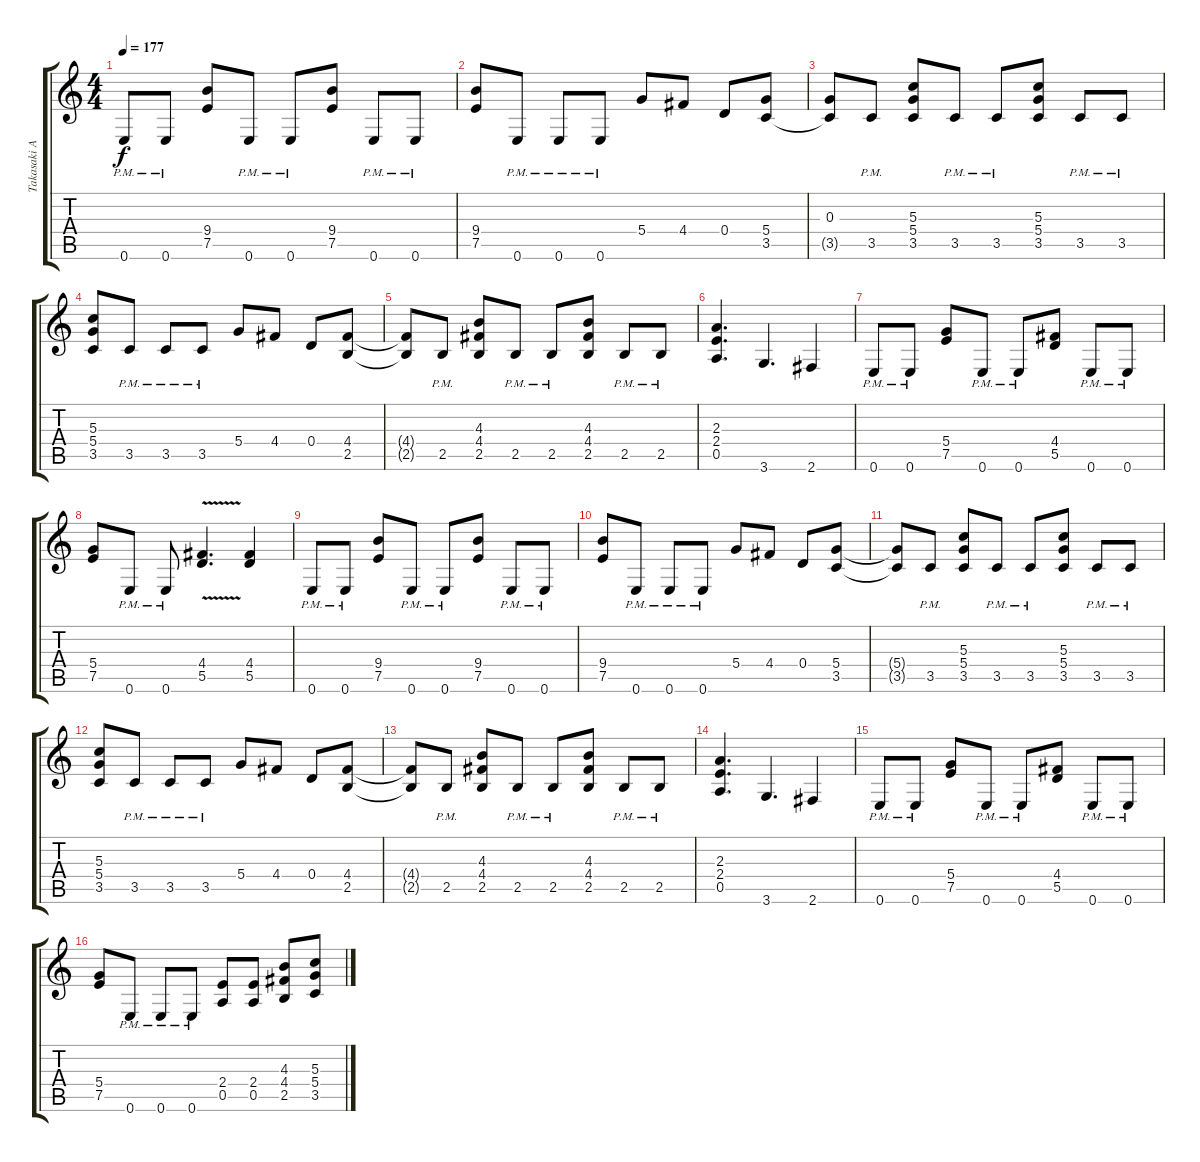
\track ("Takasaki Akira [Lead]" "Takasaki A") {instrument distortionguitar}
\staff {score tabs}
\tuning (E4 B3 G3 D3 A2 E2) {hide}
\ts (4 4)
\tempo 177
\clef g2
\ks c
0.6{pm}.8{dy f} 0.6{pm}.8 (9.4 7.5).8 0.6{pm}.8 0.6{pm}.8 (9.4 7.5).8 0.6{pm}.8 0.6{pm}.8 |
(9.4 7.5).8 0.6{pm}.8 0.6{pm}.8 0.6{pm}.8 5.4.8 4.4.8 0.4.8 (5.4 3.5).8 |
(0.3 3.5{t}).8 3.5{pm}.8 (5.3 5.4 3.5).8 3.5{pm}.8 3.5{pm}.8 (5.3 5.4 3.5).8 3.5{pm}.8 3.5{pm}.8 |
(5.3 5.4 3.5).8 3.5{pm}.8 3.5{pm}.8 3.5{pm}.8 5.4.8 4.4.8 0.4.8 (4.4 2.5).8 |
(4.4{t} 2.5{t}).8 2.5{pm}.8 (4.3 4.4 2.5).8 2.5{pm}.8 2.5{pm}.8 (4.3 4.4 2.5).8 2.5{pm}.8 2.5{pm}.8 |
(2.3 2.4 0.5).4{d} 3.6.4{d} 2.6.4 |
0.6{pm}.8 0.6{pm}.8 (5.4 7.5).8 0.6{pm}.8 0.6{pm}.8 (4.4 5.5).8 0.6{pm}.8 0.6{pm}.8 |
(5.4 7.5).8 0.6{pm}.8 0.6{pm}.8 (4.4{v} 5.5{v}).4{d} (4.4 5.5).4 |
0.6{pm}.8 0.6{pm}.8 (9.4 7.5).8 0.6{pm}.8 0.6{pm}.8 (9.4 7.5).8 0.6{pm}.8 0.6{pm}.8 |
(9.4 7.5).8 0.6{pm}.8 0.6{pm}.8 0.6{pm}.8 5.4.8 4.4.8 0.4.8 (5.4 3.5).8 |
(5.4{t} 3.5{t}).8 3.5{pm}.8 (5.3 5.4 3.5).8 3.5{pm}.8 3.5{pm}.8 (5.3 5.4 3.5).8 3.5{pm}.8 3.5{pm}.8 |
(5.3 5.4 3.5).8 3.5{pm}.8 3.5{pm}.8 3.5{pm}.8 5.4.8 4.4.8 0.4.8 (4.4 2.5).8 |
(4.4{t} 2.5{t}).8 2.5{pm}.8 (4.3 4.4 2.5).8 2.5{pm}.8 2.5{pm}.8 (4.3 4.4 2.5).8 2.5{pm}.8 2.5{pm}.8 |
(2.3 2.4 0.5).4{d} 3.6.4{d} 2.6.4 |
0.6{pm}.8 0.6{pm}.8 (5.4 7.5).8 0.6{pm}.8 0.6{pm}.8 (4.4 5.5).8 0.6{pm}.8 0.6{pm}.8 |
(5.4 7.5).8 0.6{pm}.8 0.6{pm}.8 0.6{pm}.8 (2.4 0.5).8 (2.4 0.5).8 (4.3 4.4 2.5).8 (5.3 5.4 3.5).8
